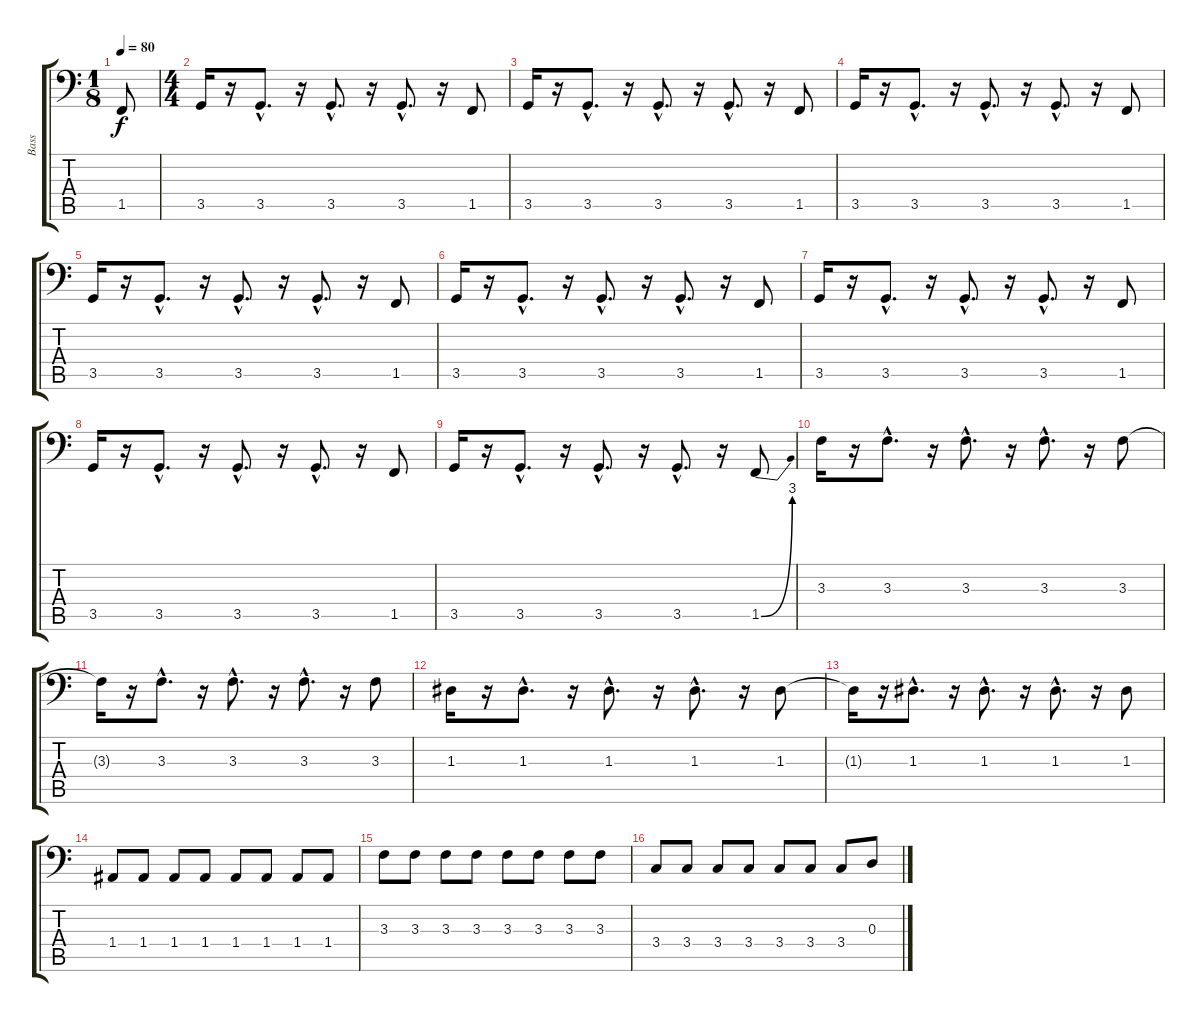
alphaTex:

\track ("Bass" "Bass") {instrument fretlessbass}
\staff {score tabs}
\tuning (C3 G2 D2 A1 E1 B0) {hide}
\ts (1 8)
\tempo 80
\clef f4
\ks c
1.5.8{dy f instrument fretlessbass} |
\ts (4 4)
3.5.16 r.16 3.5{hac}.8{d} r.16 3.5{hac}.8{d} r.16 3.5{hac}.8{d} r.16 1.5.8 |
3.5.16 r.16 3.5{hac}.8{d} r.16 3.5{hac}.8{d} r.16 3.5{hac}.8{d} r.16 1.5.8 |
3.5.16 r.16 3.5{hac}.8{d} r.16 3.5{hac}.8{d} r.16 3.5{hac}.8{d} r.16 1.5.8 |
3.5.16 r.16 3.5{hac}.8{d} r.16 3.5{hac}.8{d} r.16 3.5{hac}.8{d} r.16 1.5.8 |
3.5.16 r.16 3.5{hac}.8{d} r.16 3.5{hac}.8{d} r.16 3.5{hac}.8{d} r.16 1.5.8 |
3.5.16 r.16 3.5{hac}.8{d} r.16 3.5{hac}.8{d} r.16 3.5{hac}.8{d} r.16 1.5.8 |
3.5.16 r.16 3.5{hac}.8{d} r.16 3.5{hac}.8{d} r.16 3.5{hac}.8{d} r.16 1.5.8 |
3.5.16 r.16 3.5{hac}.8{d} r.16 3.5{hac}.8{d} r.16 3.5{hac}.8{d} r.16 1.5{be (bend 0 0 60 12)}.8 |
3.3.16 r.16 3.3{hac}.8{d} r.16 3.3{hac}.8{d} r.16 3.3{hac}.8{d} r.16 3.3.8 |
3.3{t}.16 r.16 3.3{hac}.8{d} r.16 3.3{hac}.8{d} r.16 3.3{hac}.8{d} r.16 3.3.8 |
1.3.16 r.16 1.3{hac}.8{d} r.16 1.3{hac}.8{d} r.16 1.3{hac}.8{d} r.16 1.3.8 |
1.3{t}.16 r.16 1.3{hac}.8{d} r.16 1.3{hac}.8{d} r.16 1.3{hac}.8{d} r.16 1.3.8 |
1.4.8 1.4.8 1.4.8 1.4.8 1.4.8 1.4.8 1.4.8 1.4.8 |
3.3.8 3.3.8 3.3.8 3.3.8 3.3.8 3.3.8 3.3.8 3.3.8 |
3.4.8 3.4.8 3.4.8 3.4.8 3.4.8 3.4.8 3.4.8 0.3.8
